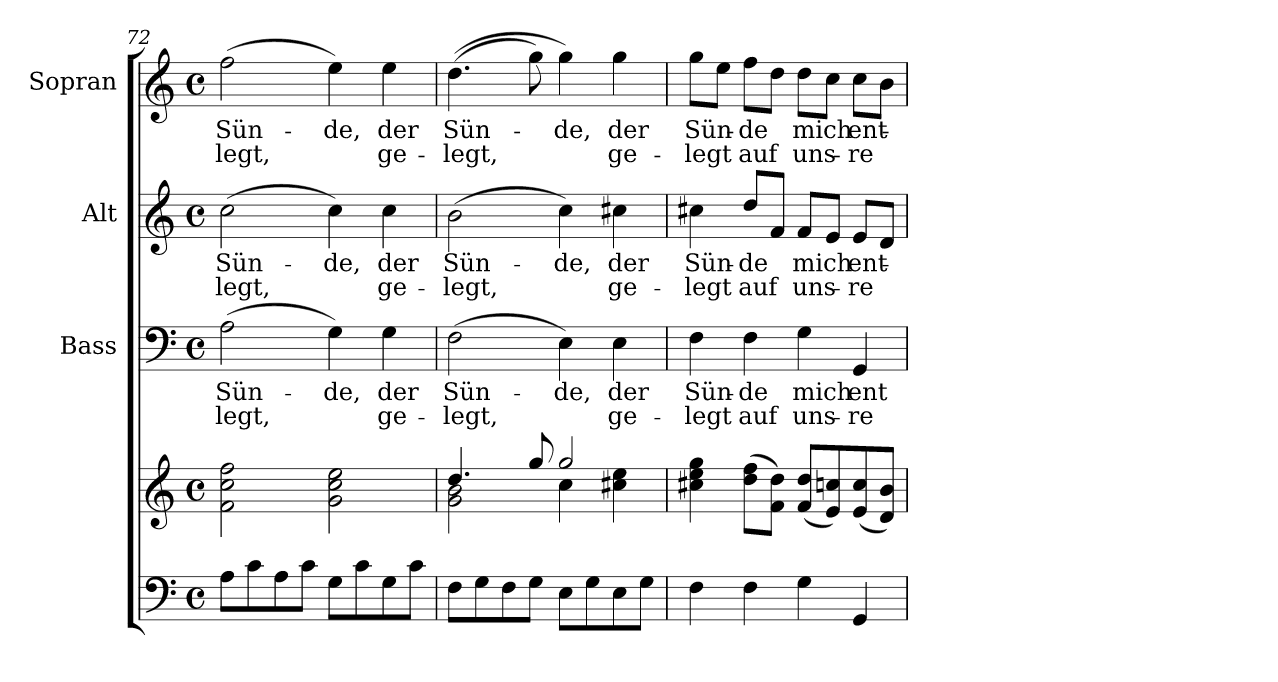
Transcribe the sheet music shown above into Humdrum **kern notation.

**kern	**kern	**kern	**text	**text	**kern	**text	**text	**kern	**text	**text
*part4	*part4	*part3	*part3	*part3	*part2	*part2	*part2	*part1	*part1	*part1
*staff5	*staff4	*staff3	*staff3	*staff3	*staff2	*staff2	*staff2	*staff1	*staff1	*staff1
*	*	*I"Bass	*	*	*I"Alt	*	*	*I"Sopran	*	*
*	*	*I'B.	*	*	*I'A.	*	*	*I'S.	*	*
!!LO:LB:g=z
*clefF4	*clefG2	*clefF4	*	*	*clefG2	*	*	*clefG2	*	*
*k[]	*k[]	*k[]	*	*	*k[]	*	*	*k[]	*	*
*C:	*C:	*C:	*	*	*C:	*	*	*C:	*	*
*M4/4	*M4/4	*M4/4	*	*	*M4/4	*	*	*M4/4	*	*
*met(c)	*met(c)	*met(c)	*	*	*met(c)	*	*	*met(c)	*	*
=72	=72	=72	=72	=72	=72	=72	=72	=72	=72	=72
!	!	!	!LO:LY:b	!LO:LY:b	!	!LO:LY:b	!LO:LY:b	!	!LO:LY:b	!LO:LY:b
8A\L	2f\ 2cc\ 2ff\	(>2A\	Sün-	-legt,	(>2cc\	Sün-	-legt,	(>2ff\	Sün-	-legt,
8c\	.	.	.	.	.	.	.	.	.	.
8A\	.	.	.	.	.	.	.	.	.	.
8c\J	.	.	.	.	.	.	.	.	.	.
!	!	!	!LO:LY:b	!	!	!LO:LY:b	!	!	!LO:LY:b	!
8G\L	2g\ 2cc\ 2ee\	4G\)	-de,	.	4cc\)	-de,	.	4ee\)	-de,	.
8c\	.	.	.	.	.	.	.	.	.	.
!	!	!	!LO:LY:b	!LO:LY:b	!	!LO:LY:b	!LO:LY:b	!	!LO:LY:b	!LO:LY:b
8G\	.	4G\	der	ge-	4cc\	der	ge-	4ee\	der	ge-
8c\J	.	.	.	.	.	.	.	.	.	.
=73	=73	=73	=73	=73	=73	=73	=73	=73	=73	=73
*	*^	*	*	*	*	*	*	*	*	*
!	!	!	!	!LO:LY:b	!LO:LY:b	!	!LO:LY:b	!LO:LY:b	!	!LO:LY:b	!LO:LY:b
8F\L	4.dd/	2g\ 2b\	(>2F\	Sün-	-legt,	(>2b\	Sün-	-legt,	(>(>4.dd\	Sün-	-legt,
8G\	.	.	.	.	.	.	.	.	.	.	.
8F\	.	.	.	.	.	.	.	.	.	.	.
8G\J	8gg/	.	.	.	.	.	.	.	8gg\)	.	.
!	!	!	!	!LO:LY:b	!	!	!LO:LY:b	!	!	!LO:LY:b	!
8E\L	2gg/	4cc\	4E\)	-de,	.	4cc\)	-de,	.	4gg\)	-de,	.
8G\	.	.	.	.	.	.	.	.	.	.	.
!	!	!	!	!LO:LY:b	!LO:LY:b	!	!LO:LY:b	!LO:LY:b	!	!LO:LY:b	!LO:LY:b
8E\	.	4cc#X\ 4ee\	4E\	der	ge-	4cc#X\	der	ge-	4gg\	der	ge-
8G\J	.	.	.	.	.	.	.	.	.	.	.
*	*v	*v	*	*	*	*	*	*	*	*	*
=74	=74	=74	=74	=74	=74	=74	=74	=74	=74	=74
!	!	!	!LO:LY:b	!LO:LY:b	!	!LO:LY:b	!LO:LY:b	!	!LO:LY:b	!LO:LY:b
4F\	4cc#X\ 4ee\ 4gg\	4F\	Sün-	-legt	4cc#X\	Sün-	-legt	8gg\L	Sün-	-legt
.	.	.	.	.	.	.	.	8ee\J	.	.
!	!	!	!LO:LY:b	!LO:LY:b	!	!LO:LY:b	!LO:LY:b	!	!LO:LY:b	!LO:LY:b
4F\	(>8dd\ 8ff\L	4F\	-de	auf	8dd/L	-de	auf	8ff\L	-de	auf
.	8f\ 8dd\J)	.	.	.	8f/J	.	.	8dd\J	.	.
!	!	!	!LO:LY:b	!LO:LY:b	!	!LO:LY:b	!LO:LY:b	!	!LO:LY:b	!LO:LY:b
4G\	(<8f/ 8dd/L	4G\	mich	uns-	8f/L	mich	uns-	8dd\L	mich	uns-
.	8e/ 8ccn/)	.	.	.	8e/J	.	.	8cc\J	.	.
!	!	!	!LO:LY:b	!LO:LY:b	!	!LO:LY:b	!LO:LY:b	!	!LO:LY:b	!LO:LY:b
4GG/	(<8e/ 8cc/	4GG/	ent-	-re	8e/L	ent-	-re	8cc\L	ent-	-re
.	8d/ 8b/J)	.	.	.	8d/J	.	.	8b\J	.	.
=	=	=	=	=	=	=	=	=	=	=
*-	*-	*-	*-	*-	*-	*-	*-	*-	*-	*-
